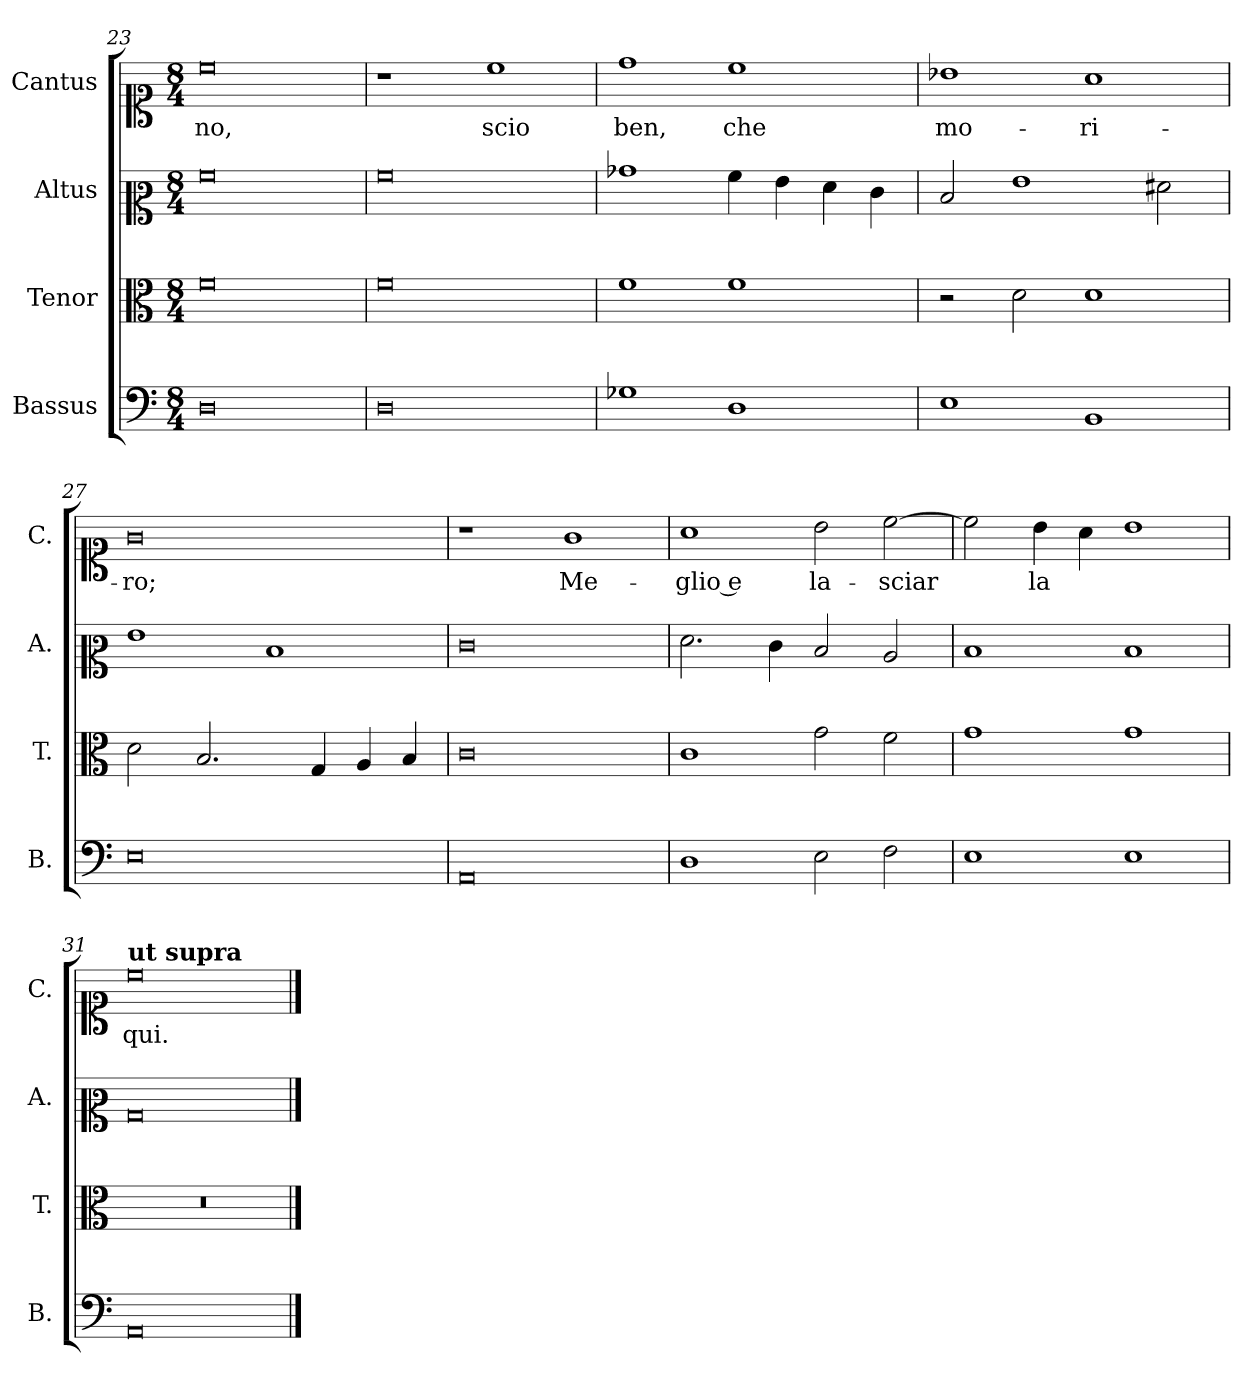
**kern	**kern	**kern	**kern	**text
*part4	*part3	*part2	*part1	*part1
*staff4	*staff3	*staff2	*staff1	*staff1
*I"Bassus	*I"Tenor	*I"Altus	*I"Cantus	*
*I'B.	*I'T.	*I'A.	*I'C.	*
*clefF4	*clefC3	*clefC2	*clefC1	*
*k[]	*k[]	*k[]	*k[]	*
*M8/4	*M8/4	*M8/4	*M8/4	*
=23	=23	=23	=23	=23
!	!	!	!	!LO:LY:b
0D	0f	0a	0cc	no,
=24	=24	=24	=24	=24
0D	0f	0a	1r	.
!	!	!	!	!LO:LY:b
.	.	.	1cc	scio
=25	=25	=25	=25	=25
!	!	!	!	!LO:LY:b
1G-X	1f	1b-X	1dd	ben,
!	!	!	!	!LO:LY:b
1D	1f	4a\	1cc	che
.	.	4g\	.	.
.	.	4f\	.	.
.	.	4e\	.	.
=26	=26	=26	=26	=26
!	!	!	!	!LO:LY:b
1E	2r	2d/	1b-X	mo-
.	2d\	1g	.	.
!	!	!	!	!LO:LY:b
1BB	1d	.	1a	-ri-
.	.	2f#X\	.	.
=27	=27	=27	=27	=27
!	!	!	!	!LO:LY:b
0E	2d\	1g	0g	-ro;
.	2.B/	.	.	.
.	.	1d	.	.
.	4G/	.	.	.
.	4A/	.	.	.
.	4B/	.	.	.
=28	=28	=28	=28	=28
0AA	0c	0e	1r	.
!	!	!	!	!LO:LY:b
.	.	.	1g	Me-
!!LO:LB:g=z
=29	=29	=29	=29	=29
!	!	!	!	!LO:LY:b
1D	1c	2.f\	1a	-glio e
.	.	4e\	.	.
!	!	!	!	!LO:LY:b
2E\	2g\	2d/	2b\	la-
!	!	!	!	!LO:LY:b
2F\	2f\	2c/	[2cc\	-sciar
=30	=30	=30	=30	=30
1E	1g	1d	2cc\]	.
!	!	!	!	!LO:LY:b
.	.	.	4b\	-la
.	.	.	4a\	.
1E	1g	1d	1b	.
=31	=31	=31	=31	=31
!	!	!	!LO:TX:B:t=ut supra	!
!	!	!	!	!LO:LY:b
0AA	0r	0B	0cc	qui.
==	==	==	==	==
*-	*-	*-	*-	*-
